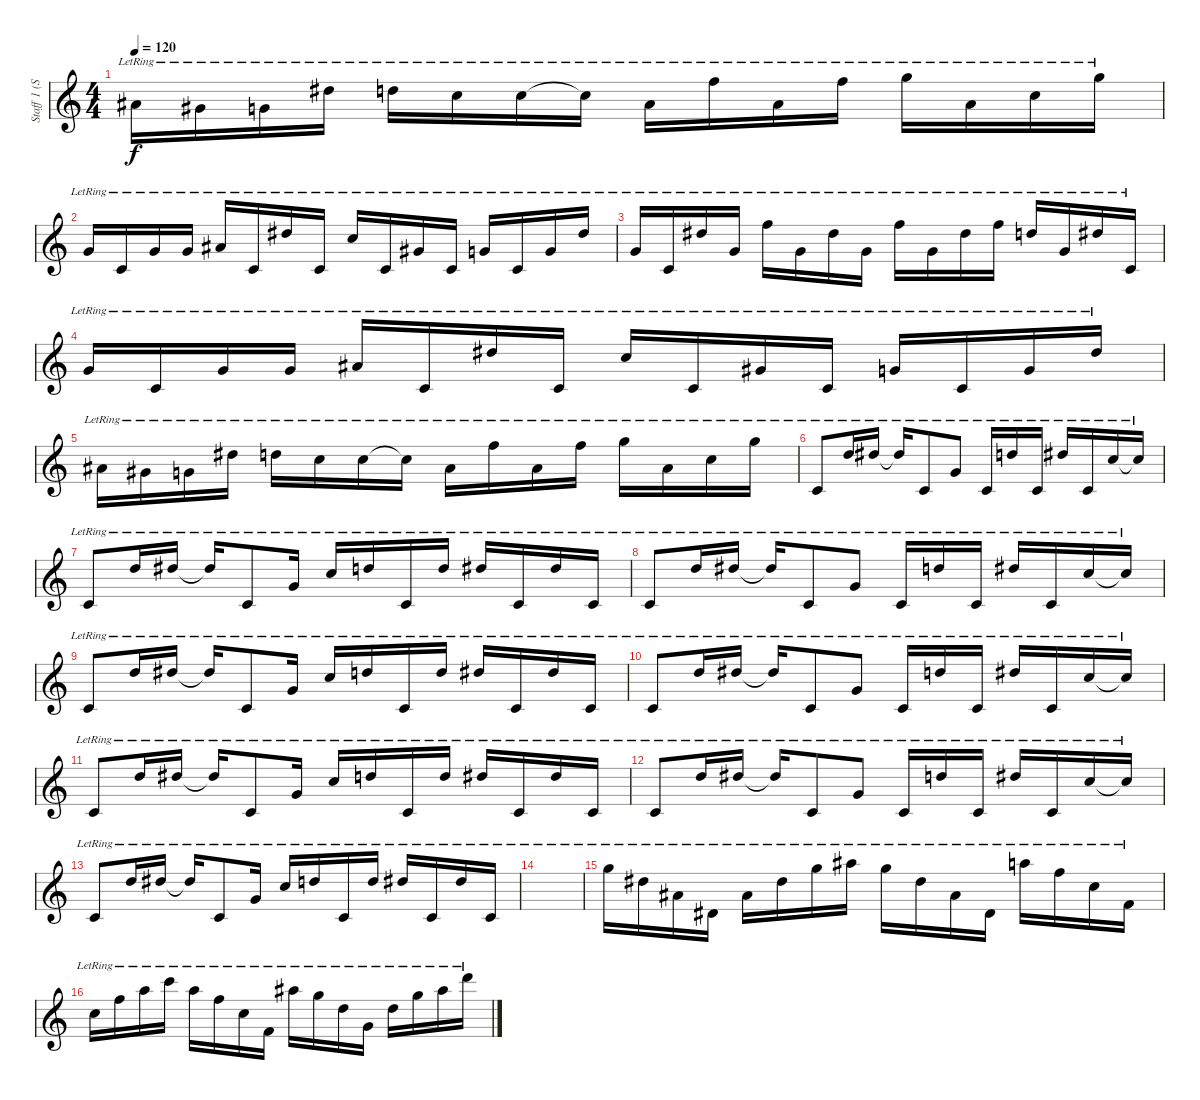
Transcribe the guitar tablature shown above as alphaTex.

\track ("Staff 1 (Staff 1)" "Staff 1 (S") {instrument harpsichord}
\staff {score}
\tuning (E4 B3 G3 D3 A2 E2 B1) {hide}
\ts (4 4)
\tempo 120
\clef g2
\ks c
6.1{lr}.16{dy f} 4.1{lr}.16 3.1{lr}.16 11.1{lr}.16 10.1{lr}.16 8.1{lr}.16 8.1{lr}.16 8.1{lr t}.16 6.1{lr}.16 13.1{lr}.16 6.1{lr}.16 13.1{lr}.16 15.1{lr}.16 6.1{lr}.16 8.1{lr}.16 15.1{lr}.16 |
3.1{lr}.16 1.2{lr}.16 3.1{lr}.16 3.1{lr}.16 6.1{lr}.16 1.2{lr}.16 11.1{lr}.16 1.2{lr}.16 8.1{lr}.16 1.2{lr}.16 4.1{lr}.16 1.2{lr}.16 3.1{lr}.16 1.2{lr}.16 3.1{lr}.16 11.1{lr}.16 |
3.1{lr}.16 1.2{lr}.16 11.1{lr}.16 3.1{lr}.16 13.1{lr}.16 3.1{lr}.16 11.1{lr}.16 3.1{lr}.16 13.1{lr}.16 3.1{lr}.16 11.1{lr}.16 13.1{lr}.16 10.1{lr}.16 3.1{lr}.16 11.1{lr}.16 1.2{lr}.16 |
3.1{lr}.16 1.2{lr}.16 3.1{lr}.16 3.1{lr}.16 6.1{lr}.16 1.2{lr}.16 11.1{lr}.16 1.2{lr}.16 8.1{lr}.16 1.2{lr}.16 4.1{lr}.16 1.2{lr}.16 3.1{lr}.16 1.2{lr}.16 3.1{lr}.16 11.1{lr}.16 |
6.1{lr}.16 4.1{lr}.16 3.1{lr}.16 11.1{lr}.16 10.1{lr}.16 8.1{lr}.16 8.1{lr}.16 8.1{lr t}.16 6.1{lr}.16 13.1{lr}.16 6.1{lr}.16 13.1{lr}.16 15.1{lr}.16 6.1{lr}.16 8.1{lr}.16 15.1{lr}.16 |
1.2{lr}.8 10.1{lr}.16 11.1{lr}.16 11.1{lr t}.16 1.2{lr}.8 3.1{lr}.8 1.2{lr}.16 10.1{lr}.16 1.2{lr}.16 11.1{lr}.16 1.2{lr}.16 8.1{lr}.16 8.1{lr t}.16 |
1.2{lr}.8 10.1{lr}.16 11.1{lr}.16 11.1{lr t}.16 1.2{lr}.8 3.1{lr}.16 8.1{lr}.16 10.1{lr}.16 1.2{lr}.16 10.1{lr}.16 11.1{lr}.16 1.2{lr}.16 11.1{lr}.16 1.2{lr}.16 |
1.2{lr}.8 10.1{lr}.16 11.1{lr}.16 11.1{lr t}.16 1.2{lr}.8 3.1{lr}.8 1.2{lr}.16 10.1{lr}.16 1.2{lr}.16 11.1{lr}.16 1.2{lr}.16 8.1{lr}.16 8.1{lr t}.16 |
1.2{lr}.8 10.1{lr}.16 11.1{lr}.16 11.1{lr t}.16 1.2{lr}.8 3.1{lr}.16 8.1{lr}.16 10.1{lr}.16 1.2{lr}.16 10.1{lr}.16 11.1{lr}.16 1.2{lr}.16 11.1{lr}.16 1.2{lr}.16 |
1.2{lr}.8 10.1{lr}.16 11.1{lr}.16 11.1{lr t}.16 1.2{lr}.8 3.1{lr}.8 1.2{lr}.16 10.1{lr}.16 1.2{lr}.16 11.1{lr}.16 1.2{lr}.16 8.1{lr}.16 8.1{lr t}.16 |
1.2{lr}.8 10.1{lr}.16 11.1{lr}.16 11.1{lr t}.16 1.2{lr}.8 3.1{lr}.16 8.1{lr}.16 10.1{lr}.16 1.2{lr}.16 10.1{lr}.16 11.1{lr}.16 1.2{lr}.16 11.1{lr}.16 1.2{lr}.16 |
1.2{lr}.8 10.1{lr}.16 11.1{lr}.16 11.1{lr t}.16 1.2{lr}.8 3.1{lr}.8 1.2{lr}.16 10.1{lr}.16 1.2{lr}.16 11.1{lr}.16 1.2{lr}.16 8.1{lr}.16 8.1{lr t}.16 |
1.2{lr}.8 10.1{lr}.16 11.1{lr}.16 11.1{lr t}.16 1.2{lr}.8 3.1{lr}.16 8.1{lr}.16 10.1{lr}.16 1.2{lr}.16 10.1{lr}.16 11.1{lr}.16 1.2{lr}.16 11.1{lr}.16 1.2{lr}.16 |
|
15.1{lr}.16 11.1{lr}.16 6.1{lr}.16 4.2{lr}.16 6.1{lr}.16 11.1{lr}.16 15.1{lr}.16 18.1{lr}.16 15.1{lr}.16 11.1{lr}.16 6.1{lr}.16 4.2{lr}.16 17.1{lr}.16 13.1{lr}.16 8.1{lr}.16 1.1{lr}.16 |
8.1{lr}.16 13.1{lr}.16 17.1{lr}.16 20.1{lr}.16 17.1{lr}.16 13.1{lr}.16 8.1{lr}.16 1.1{lr}.16 18.1{lr}.16 15.1{lr}.16 10.1{lr}.16 3.1{lr}.16 10.1{lr}.16 15.1{lr}.16 18.1{lr}.16 22.1{lr}.16
